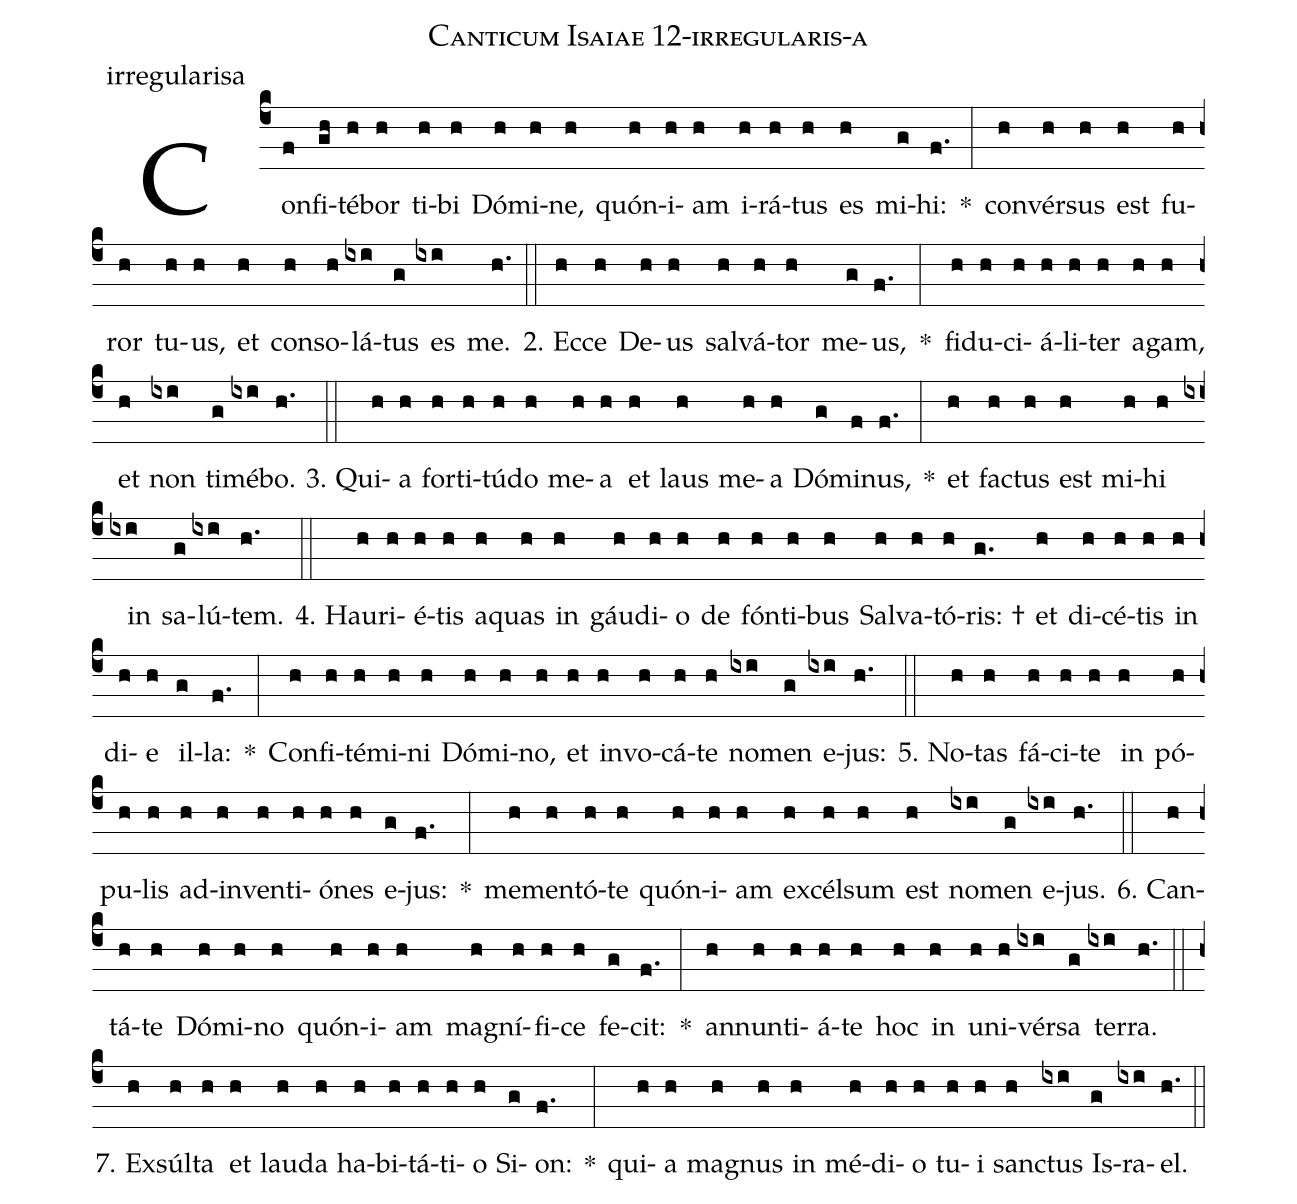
name: Canticum Isaiae 12-irregularis-a;
annotation: irregularisa;
%%
(c4)Con(f)fi(gh)té(h)bor(h) ti(h)bi(h) Dó(h)mi(h)ne,(h) quón(h)i(h)am(h) i(h)rá(h)tus(h) es(h) mi(g)hi:(f.) *(:) con(h)vér(h)sus(h) est(h) fu(h)ror(h) tu(h)us,(h) et(h) con(h)so(h)lá(ixi)tus(g) es(ixi) me.(h.) (::)
2. Ec(h)ce(h) De(h)us(h) sal(h)vá(h)tor(h) me(g)us,(f.) *(:) fi(h)du(h)ci(h)á(h)li(h)ter(h) a(h)gam,(h) et(h) non(ixi) ti(g)mé(ixi)bo.(h.) (::)
3. Qui(h)a(h) for(h)ti(h)tú(h)do(h) me(h)a(h) et(h) laus(h) me(h)a(h) Dó(g)mi(f)nus,(f.) *(:) et(h) fac(h)tus(h) est(h) mi(h)hi(h) in(ixi) sa(g)lú(ixi)tem.(h.) (::)
4. Hau(h)ri(h)é(h)tis(h) a(h)quas(h) in(h) gáu(h)di(h)o(h) de(h) fón(h)ti(h)bus(h) Sal(h)va(h)tó(h)ris: †(g.) et(h) di(h)cé(h)tis(h) in(h) di(h)e(h) il(g)la:(f.) *(:) Con(h)fi(h)té(h)mi(h)ni(h) Dó(h)mi(h)no,(h) et(h) in(h)vo(h)cá(h)te(h) no(ixi)men(g) e(ixi)jus:(h.) (::)
5. No(h)tas(h) fá(h)ci(h)te(h) in(h) pó(h)pu(h)lis(h) ad(h)in(h)ven(h)ti(h)ó(h)nes(h) e(g)jus:(f.) *(:) me(h)men(h)tó(h)te(h) quón(h)i(h)am(h) ex(h)cél(h)sum(h) est(h) no(ixi)men(g) e(ixi)jus.(h.) (::)
6. Can(h)tá(h)te(h) Dó(h)mi(h)no(h) quón(h)i(h)am(h) ma(h)gní(h)fi(h)ce(h) fe(g)cit:(f.) *(:) an(h)nun(h)ti(h)á(h)te(h) hoc(h) in(h) u(h)ni(h)vér(ixi)sa(g) ter(ixi)ra.(h.) (::)
7. Ex(h)súl(h)ta(h) et(h) lau(h)da(h) ha(h)bi(h)tá(h)ti(h)o(h) Si(g)on:(f.) *(:) qui(h)a(h) ma(h)gnus(h) in(h) mé(h)di(h)o(h) tu(h)i(h) sanc(h)tus(ixi) Is(g)ra(ixi)el.(h.) (::)
